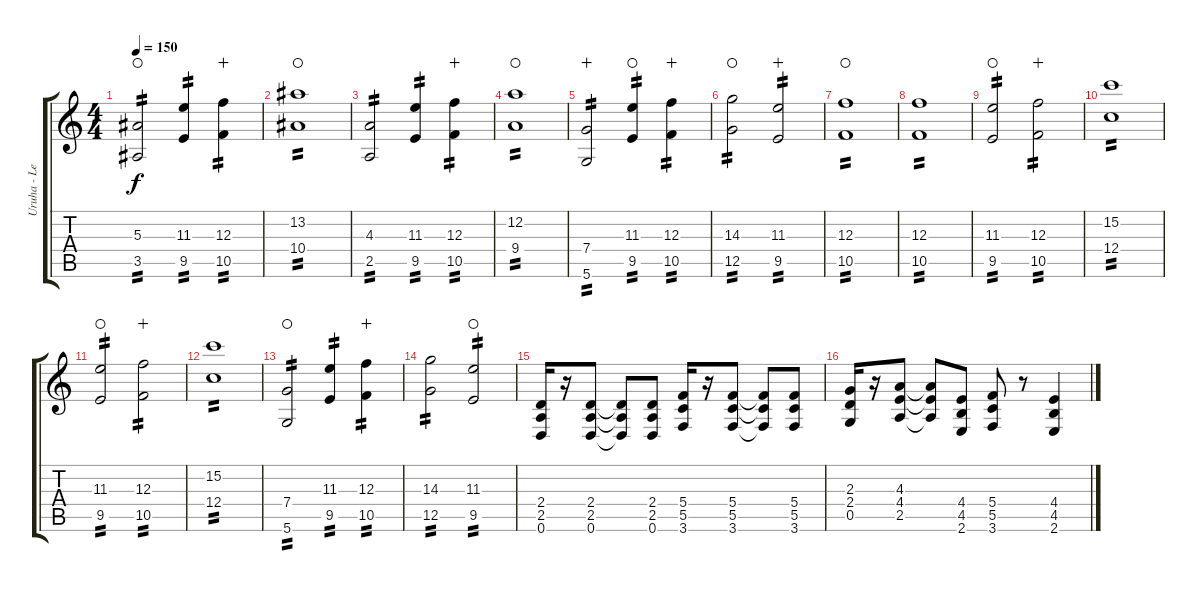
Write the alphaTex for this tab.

\track ("Uruha - Lead Guitar" "Uruha - Le") {instrument distortionguitar}
\staff {score tabs}
\tuning (D4 A3 F3 C3 G2 D2) {hide}
\ts (4 4)
\section ("" "")
\tempo 150
\clef g2
\ks c
(5.3 3.5).2{tp 2 dy f waho} (11.3 9.5).4{tp 2} (12.3 10.5).4{tp 2 wahc} |
(13.2 10.4).1{tp 2 waho} |
(4.3 2.5).2{tp 2} (11.3 9.5).4{tp 2} (12.3 10.5).4{tp 2 wahc} |
(12.2 9.4).1{tp 2 waho} |
(7.4 5.6).2{tp 2 wahc} (11.3 9.5).4{tp 2 waho} (12.3 10.5).4{tp 2 wahc} |
(14.3 12.5).2{tp 2 waho} (11.3 9.5).2{tp 2 wahc} |
(12.3 10.5).1{tp 2 waho} |
(12.3 10.5).1{tp 2} |
(11.3 9.5).2{tp 2 waho} (12.3 10.5).2{tp 2 wahc} |
(15.2 12.4).1{tp 2} |
(11.3 9.5).2{tp 2 waho} (12.3 10.5).2{tp 2 wahc} |
(15.2 12.4).1{tp 2} |
(7.4 5.6).2{tp 2 waho} (11.3 9.5).4{tp 2} (12.3 10.5).4{tp 2 wahc} |
(14.3 12.5).2{tp 2} (11.3 9.5).2{tp 2 waho} |
(2.4 2.5 0.6).16 r.16 (2.4 2.5 0.6).8 (2.4{t} 2.5{t} 0.6{t}).8 (2.4 2.5 0.6).8 (5.4 5.5 3.6).16 r.16 (5.4 5.5 3.6).8 (5.4{t} 5.5{t} 3.6{t}).8 (5.4 5.5 3.6).8 |
(2.3 2.4 0.5).16 r.16 (4.3 4.4 2.5).8 (4.3{t} 4.4{t} 2.5{t}).8 (4.4 4.5 2.6).8 (5.4 5.5 3.6).8 r.8 (4.4 4.5 2.6).4
